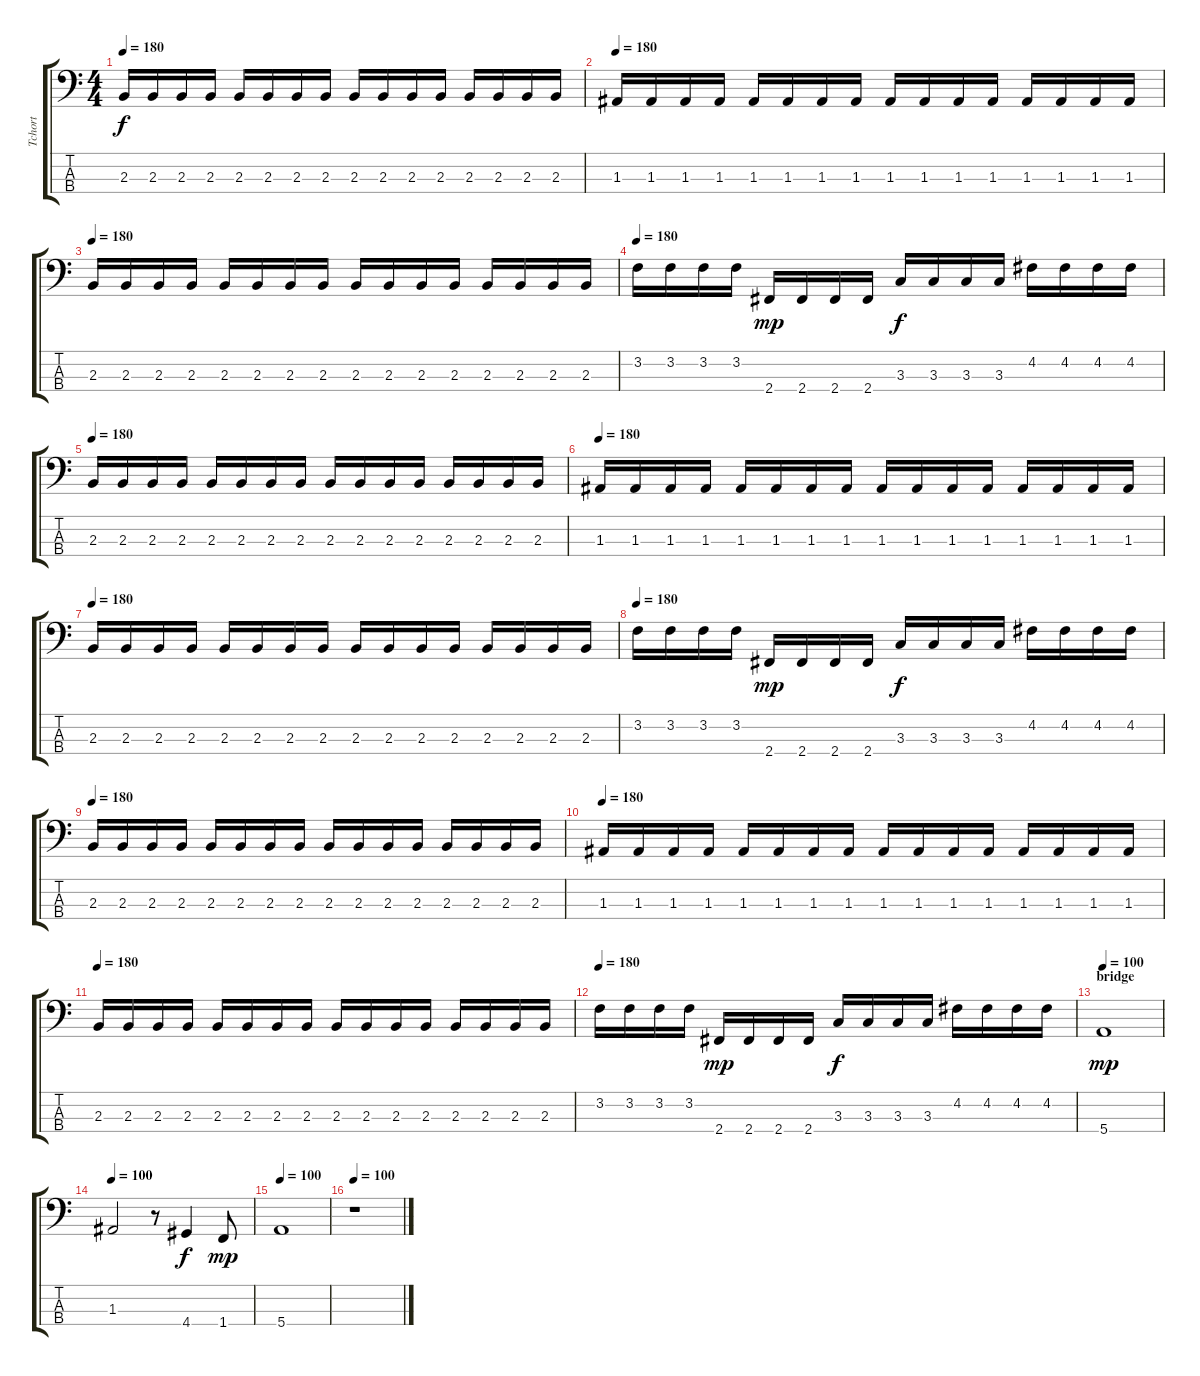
\track ("Tchort" "Tchort") {instrument electricbasspick}
\staff {score tabs}
\tuning (G2 D2 A1 E1) {hide}
\ts (4 4)
\tempo 180
\clef f4
\ks c
2.3.16{dy f} 2.3.16 2.3.16 2.3.16 2.3.16 2.3.16 2.3.16 2.3.16 2.3.16 2.3.16 2.3.16 2.3.16 2.3.16 2.3.16 2.3.16 2.3.16 |
\tempo 180
1.3.16 1.3.16 1.3.16 1.3.16 1.3.16 1.3.16 1.3.16 1.3.16 1.3.16 1.3.16 1.3.16 1.3.16 1.3.16 1.3.16 1.3.16 1.3.16 |
\tempo 180
2.3.16 2.3.16 2.3.16 2.3.16 2.3.16 2.3.16 2.3.16 2.3.16 2.3.16 2.3.16 2.3.16 2.3.16 2.3.16 2.3.16 2.3.16 2.3.16 |
\tempo 180
3.2.16 3.2.16 3.2.16 3.2.16 2.4.16{dy mp} 2.4.16 2.4.16 2.4.16 3.3.16{dy f} 3.3.16 3.3.16 3.3.16 4.2.16 4.2.16 4.2.16 4.2.16 |
\tempo 180
2.3.16 2.3.16 2.3.16 2.3.16 2.3.16 2.3.16 2.3.16 2.3.16 2.3.16 2.3.16 2.3.16 2.3.16 2.3.16 2.3.16 2.3.16 2.3.16 |
\tempo 180
1.3.16 1.3.16 1.3.16 1.3.16 1.3.16 1.3.16 1.3.16 1.3.16 1.3.16 1.3.16 1.3.16 1.3.16 1.3.16 1.3.16 1.3.16 1.3.16 |
\tempo 180
2.3.16 2.3.16 2.3.16 2.3.16 2.3.16 2.3.16 2.3.16 2.3.16 2.3.16 2.3.16 2.3.16 2.3.16 2.3.16 2.3.16 2.3.16 2.3.16 |
\tempo 180
3.2.16 3.2.16 3.2.16 3.2.16 2.4.16{dy mp} 2.4.16 2.4.16 2.4.16 3.3.16{dy f} 3.3.16 3.3.16 3.3.16 4.2.16 4.2.16 4.2.16 4.2.16 |
\tempo 180
2.3.16 2.3.16 2.3.16 2.3.16 2.3.16 2.3.16 2.3.16 2.3.16 2.3.16 2.3.16 2.3.16 2.3.16 2.3.16 2.3.16 2.3.16 2.3.16 |
\tempo 180
1.3.16 1.3.16 1.3.16 1.3.16 1.3.16 1.3.16 1.3.16 1.3.16 1.3.16 1.3.16 1.3.16 1.3.16 1.3.16 1.3.16 1.3.16 1.3.16 |
\tempo 180
2.3.16 2.3.16 2.3.16 2.3.16 2.3.16 2.3.16 2.3.16 2.3.16 2.3.16 2.3.16 2.3.16 2.3.16 2.3.16 2.3.16 2.3.16 2.3.16 |
\tempo 180
3.2.16 3.2.16 3.2.16 3.2.16 2.4.16{dy mp} 2.4.16 2.4.16 2.4.16 3.3.16{dy f} 3.3.16 3.3.16 3.3.16 4.2.16 4.2.16 4.2.16 4.2.16 |
\section ("" "bridge")
\tempo 100
5.4.1{dy mp} |
\tempo 100
1.3.2 r.8 4.4.4{dy f} 1.4.8{dy mp} |
\tempo 100
5.4.1 |
\tempo 100
r.1
